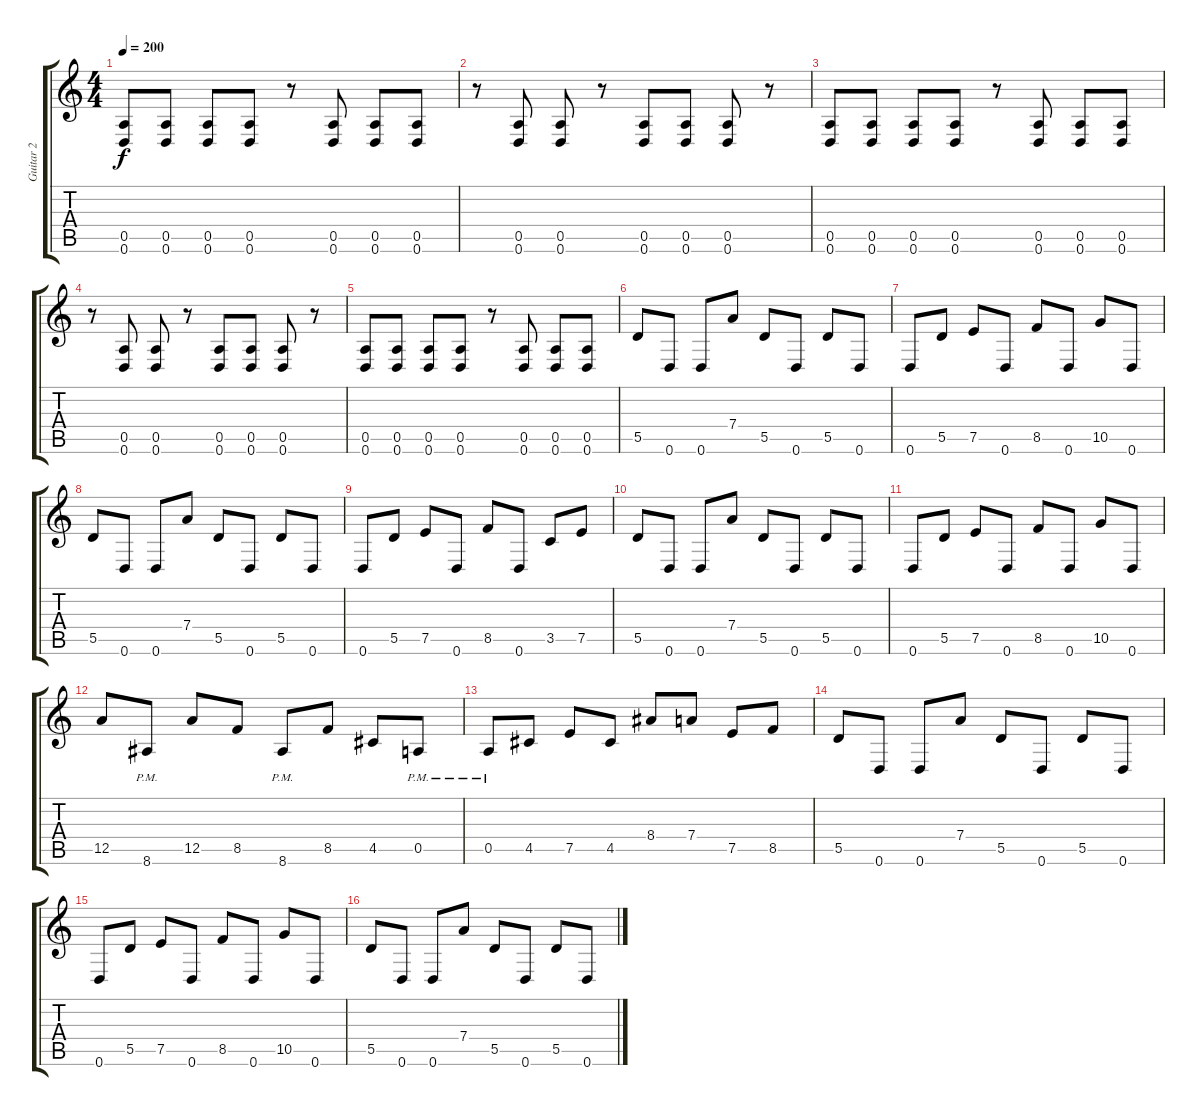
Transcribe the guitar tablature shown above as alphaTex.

\track ("Guitar 2" "Guitar 2") {instrument distortionguitar}
\staff {score tabs}
\tuning (E4 B3 G3 D3 A2 D2) {hide}
\ts (4 4)
\tempo 200
\clef g2
\ks c
(0.5 0.6).8{dy f} (0.5 0.6).8 (0.5 0.6).8 (0.5 0.6).8 r.8 (0.5 0.6).8 (0.5 0.6).8 (0.5 0.6).8 |
r.8 (0.5 0.6).8 (0.5 0.6).8 r.8 (0.5 0.6).8 (0.5 0.6).8 (0.5 0.6).8 r.8 |
(0.5 0.6).8 (0.5 0.6).8 (0.5 0.6).8 (0.5 0.6).8 r.8 (0.5 0.6).8 (0.5 0.6).8 (0.5 0.6).8 |
r.8 (0.5 0.6).8 (0.5 0.6).8 r.8 (0.5 0.6).8 (0.5 0.6).8 (0.5 0.6).8 r.8 |
(0.5 0.6).8 (0.5 0.6).8 (0.5 0.6).8 (0.5 0.6).8 r.8 (0.5 0.6).8 (0.5 0.6).8 (0.5 0.6).8 |
5.5.8 0.6.8 0.6.8 7.4.8 5.5.8 0.6.8 5.5.8 0.6.8 |
0.6.8 5.5.8 7.5.8 0.6.8 8.5.8 0.6.8 10.5.8 0.6.8 |
5.5.8 0.6.8 0.6.8 7.4.8 5.5.8 0.6.8 5.5.8 0.6.8 |
0.6.8 5.5.8 7.5.8 0.6.8 8.5.8 0.6.8 3.5.8 7.5.8 |
5.5.8 0.6.8 0.6.8 7.4.8 5.5.8 0.6.8 5.5.8 0.6.8 |
0.6.8 5.5.8 7.5.8 0.6.8 8.5.8 0.6.8 10.5.8 0.6.8 |
12.5.8 8.6{pm}.8 12.5.8 8.5.8 8.6{pm}.8 8.5.8 4.5.8 0.5{pm}.8 |
0.5{pm}.8 4.5.8 7.5.8 4.5.8 8.4.8 7.4.8 7.5.8 8.5.8 |
5.5.8 0.6.8 0.6.8 7.4.8 5.5.8 0.6.8 5.5.8 0.6.8 |
0.6.8 5.5.8 7.5.8 0.6.8 8.5.8 0.6.8 10.5.8 0.6.8 |
5.5.8 0.6.8 0.6.8 7.4.8 5.5.8 0.6.8 5.5.8 0.6.8
